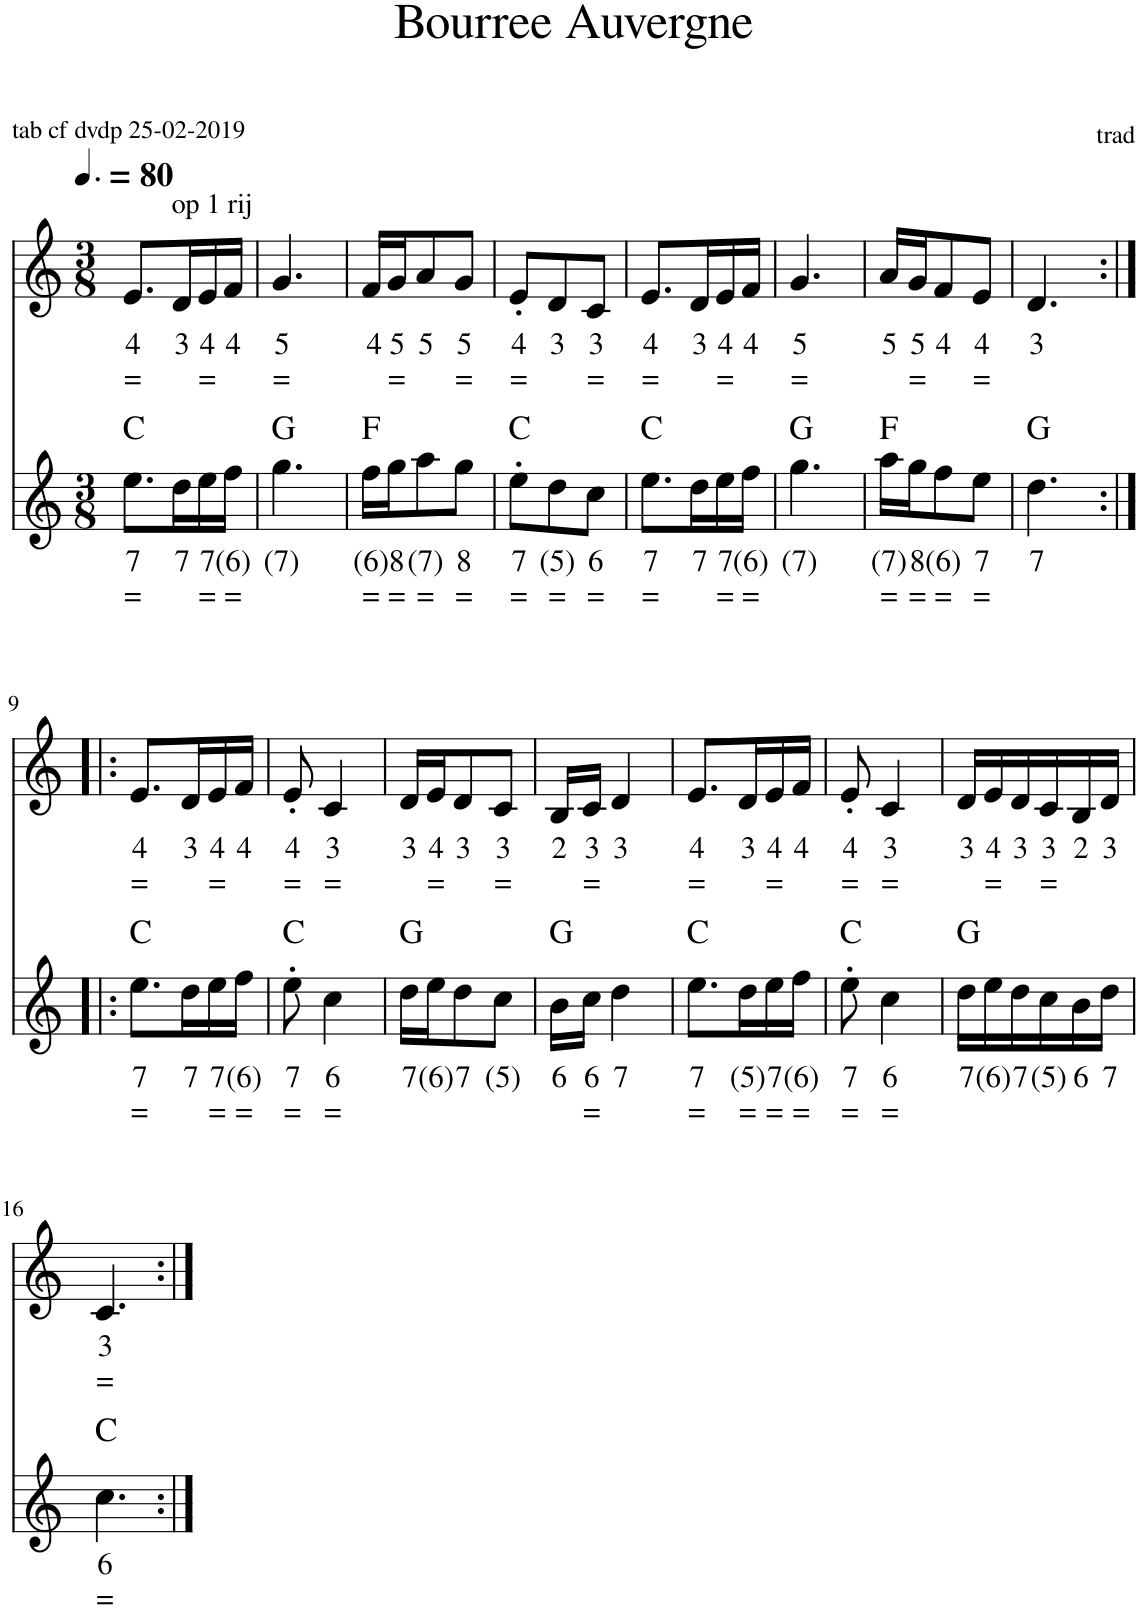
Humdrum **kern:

**kern	**text	**text	**harte	**kern	**text	**text
*part2	*part2	*part2	*part2	*part1	*part1	*part1
*staff2	*staff2	*staff2	*	*staff1	*staff1	*staff1
*I"Stem	*	*	*	*I"Violen, Guitar Standard	*	*
*clefG2	*	*	*	*clefG2	*	*
*k[]	*	*	*	*k[]	*	*
*M3/8	*	*	*	*M3/8	*	*
*MM120	*	*	*	*MM120	*	*
=1	=1	=1	=1	=1	=1	=1
!	!LO:LY:b	!LO:LY:b	!	!	!LO:LY:b	!LO:LY:b
8.ee\L	7	=	C:maj	8.e/L	4	=
!	!	!	!	!LO:TX:a:t=op 1 rij	!	!
!	!LO:LY:b	!	!	!	!LO:LY:b	!
16dd\L	7	.	.	16d/L	3	.
!	!LO:LY:b	!LO:LY:b	!	!	!LO:LY:b	!LO:LY:b
16ee\	7	=	.	16e/	4	=
!	!LO:LY:b	!LO:LY:b	!	!	!LO:LY:b	!
16ff\JJ	(6)	=	.	16f/JJ	4	.
=2	=2	=2	=2	=2	=2	=2
!	!LO:LY:b	!	!	!	!LO:LY:b	!LO:LY:b
4.gg\	(7)	.	G:maj	4.g/	5	=
=3	=3	=3	=3	=3	=3	=3
!	!LO:LY:b	!LO:LY:b	!	!	!LO:LY:b	!
16ff\LL	(6)	=	F:maj	16f/LL	4	.
!	!LO:LY:b	!LO:LY:b	!	!	!LO:LY:b	!LO:LY:b
16gg\J	8	=	.	16g/J	5	=
!	!LO:LY:b	!LO:LY:b	!	!	!LO:LY:b	!
8aa\	(7)	=	.	8a/	5	.
!	!LO:LY:b	!LO:LY:b	!	!	!LO:LY:b	!LO:LY:b
8gg\J	8	=	.	8g/J	5	=
=4	=4	=4	=4	=4	=4	=4
!	!LO:LY:b	!LO:LY:b	!	!	!LO:LY:b	!LO:LY:b
8ee'\L	7	=	C:maj	8e'/L	4	=
!	!LO:LY:b	!LO:LY:b	!	!	!LO:LY:b	!
8dd\	(5)	=	.	8d/	3	.
!	!LO:LY:b	!LO:LY:b	!	!	!LO:LY:b	!LO:LY:b
8cc\J	6	=	.	8c/J	3	=
=5	=5	=5	=5	=5	=5	=5
!	!LO:LY:b	!LO:LY:b	!	!	!LO:LY:b	!LO:LY:b
8.ee\L	7	=	C:maj	8.e/L	4	=
!	!LO:LY:b	!	!	!	!LO:LY:b	!
16dd\L	7	.	.	16d/L	3	.
!	!LO:LY:b	!LO:LY:b	!	!	!LO:LY:b	!LO:LY:b
16ee\	7	=	.	16e/	4	=
!	!LO:LY:b	!LO:LY:b	!	!	!LO:LY:b	!
16ff\JJ	(6)	=	.	16f/JJ	4	.
=6	=6	=6	=6	=6	=6	=6
!	!LO:LY:b	!	!	!	!LO:LY:b	!LO:LY:b
4.gg\	(7)	.	G:maj	4.g/	5	=
=7	=7	=7	=7	=7	=7	=7
!	!LO:LY:b	!LO:LY:b	!	!	!LO:LY:b	!
16aa\LL	(7)	=	F:maj	16a/LL	5	.
!	!LO:LY:b	!LO:LY:b	!	!	!LO:LY:b	!LO:LY:b
16gg\J	8	=	.	16g/J	5	=
!	!LO:LY:b	!LO:LY:b	!	!	!LO:LY:b	!
8ff\	(6)	=	.	8f/	4	.
!	!LO:LY:b	!LO:LY:b	!	!	!LO:LY:b	!LO:LY:b
8ee\J	7	=	.	8e/J	4	=
=8	=8	=8	=8	=8	=8	=8
!	!LO:LY:b	!	!	!	!LO:LY:b	!
4.dd\	7	.	G:maj	4.d/	3	.
!!LO:LB:g=z
=9:|!|:	=9:|!|:	=9:|!|:	=9:|!|:	=9:|!|:	=9:|!|:	=9:|!|:
!	!LO:LY:b	!LO:LY:b	!	!	!LO:LY:b	!LO:LY:b
8.ee\L	7	=	C:maj	8.e/L	4	=
!	!LO:LY:b	!	!	!	!LO:LY:b	!
16dd\L	7	.	.	16d/L	3	.
!	!LO:LY:b	!LO:LY:b	!	!	!LO:LY:b	!LO:LY:b
16ee\	7	=	.	16e/	4	=
!	!LO:LY:b	!LO:LY:b	!	!	!LO:LY:b	!
16ff\JJ	(6)	=	.	16f/JJ	4	.
=10	=10	=10	=10	=10	=10	=10
!	!LO:LY:b	!LO:LY:b	!	!	!LO:LY:b	!LO:LY:b
8ee'\	7	=	C:maj	8e'/	4	=
!	!LO:LY:b	!LO:LY:b	!	!	!LO:LY:b	!LO:LY:b
4cc\	6	=	.	4c/	3	=
=11	=11	=11	=11	=11	=11	=11
!	!LO:LY:b	!	!	!	!LO:LY:b	!
16dd\LL	7	.	G:maj	16d/LL	3	.
!	!LO:LY:b	!	!	!	!LO:LY:b	!LO:LY:b
16ee\J	(6)	.	.	16e/J	4	=
!	!LO:LY:b	!	!	!	!LO:LY:b	!
8dd\	7	.	.	8d/	3	.
!	!LO:LY:b	!	!	!	!LO:LY:b	!LO:LY:b
8cc\J	(5)	.	.	8c/J	3	=
=12	=12	=12	=12	=12	=12	=12
!	!LO:LY:b	!	!	!	!LO:LY:b	!
16b\LL	6	.	G:maj	16B/LL	2	.
!	!LO:LY:b	!LO:LY:b	!	!	!LO:LY:b	!LO:LY:b
16cc\JJ	6	=	.	16c/JJ	3	=
!	!LO:LY:b	!	!	!	!LO:LY:b	!
4dd\	7	.	.	4d/	3	.
=13	=13	=13	=13	=13	=13	=13
!	!LO:LY:b	!LO:LY:b	!	!	!LO:LY:b	!LO:LY:b
8.ee\L	7	=	C:maj	8.e/L	4	=
!	!LO:LY:b	!LO:LY:b	!	!	!LO:LY:b	!
16dd\L	(5)	=	.	16d/L	3	.
!	!LO:LY:b	!LO:LY:b	!	!	!LO:LY:b	!LO:LY:b
16ee\	7	=	.	16e/	4	=
!	!LO:LY:b	!LO:LY:b	!	!	!LO:LY:b	!
16ff\JJ	(6)	=	.	16f/JJ	4	.
=14	=14	=14	=14	=14	=14	=14
!	!LO:LY:b	!LO:LY:b	!	!	!LO:LY:b	!LO:LY:b
8ee'\	7	=	C:maj	8e'/	4	=
!	!LO:LY:b	!LO:LY:b	!	!	!LO:LY:b	!LO:LY:b
4cc\	6	=	.	4c/	3	=
=15	=15	=15	=15	=15	=15	=15
!	!LO:LY:b	!	!	!	!LO:LY:b	!
16dd\LL	7	.	G:maj	16d/LL	3	.
!	!LO:LY:b	!	!	!	!LO:LY:b	!LO:LY:b
16ee\	(6)	.	.	16e/	4	=
!	!LO:LY:b	!	!	!	!LO:LY:b	!
16dd\	7	.	.	16d/	3	.
!	!LO:LY:b	!	!	!	!LO:LY:b	!LO:LY:b
16cc\	(5)	.	.	16c/	3	=
!	!LO:LY:b	!	!	!	!LO:LY:b	!
16b\	6	.	.	16B/	2	.
!	!LO:LY:b	!	!	!	!LO:LY:b	!
16dd\JJ	7	.	.	16d/JJ	3	.
!!LO:LB:g=z
=16	=16	=16	=16	=16	=16	=16
!	!LO:LY:b	!LO:LY:b	!	!	!LO:LY:b	!LO:LY:b
4.cc\	6	=	C:maj	4.c/	3	=
=:|!	=:|!	=:|!	=:|!	=:|!	=:|!	=:|!
*-	*-	*-	*-	*-	*-	*-
